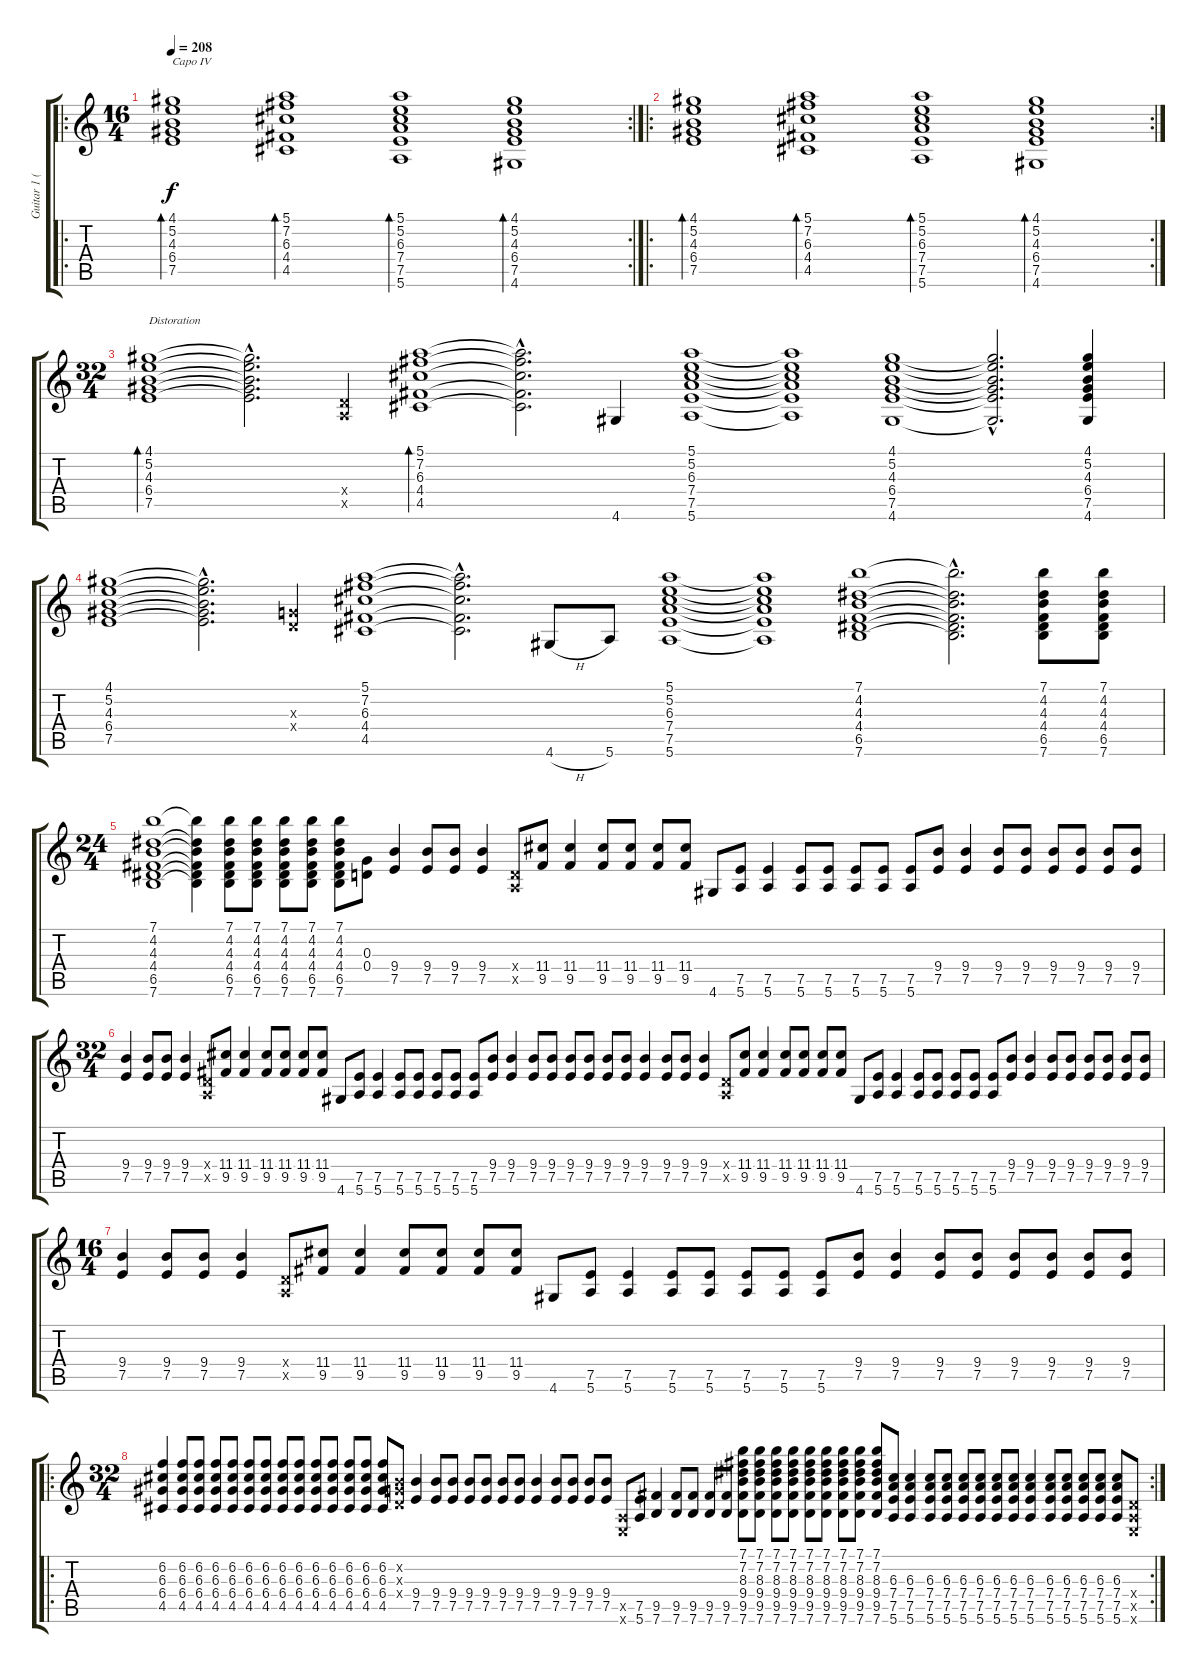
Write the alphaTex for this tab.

\track ("Guitar 1 (Capo IV)" "Guitar 1 (") {instrument electricguitarclean}
\staff {score tabs}
\tuning (E4 B3 G3 D3 A2 E2) {hide}
\ro
\rc 2
\ts (16 4)
\tempo 208
\clef g2
\ks c
(4.1 5.2 4.3 6.4 7.5).1{bd 60 txt "Capo IV" dy f instrument electricguitarclean} (5.1 7.2 6.3 4.4 4.5).1{bd 60} (5.1 5.2 6.3 7.4 7.5 5.6).1{bd 60} (4.1 5.2 4.3 6.4 7.5 4.6).1{bd 60} |
\ro
\rc 2
(4.1 5.2 4.3 6.4 7.5).1{bd 60} (5.1 7.2 6.3 4.4 4.5).1{bd 60} (5.1 5.2 6.3 7.4 7.5 5.6).1{bd 60} (4.1 5.2 4.3 6.4 7.5 4.6).1{bd 60} |
\ts (32 4)
(4.1 5.2 4.3 6.4 7.5).1{bd 60 txt "Distoration" instrument distortionguitar} (4.1{hac t} 5.2{hac t} 4.3{hac t} 6.4{hac t} 7.5{hac t}).2{d} (0.4{x} 0.5{x}).4 (5.1 7.2 6.3 4.4 4.5).1{bd 60} (5.1{hac t} 7.2{hac t} 6.3{hac t} 4.4{hac t} 4.5{hac t}).2{d} 4.6.4 (5.1 5.2 6.3 7.4 7.5 5.6).1 (5.1{t} 5.2{t} 6.3{t} 7.4{t} 7.5{t} 5.6{t}).1 (4.1 5.2 4.3 6.4 7.5 4.6).1 (4.1{hac t} 5.2{hac t} 4.3{hac t} 6.4{hac t} 7.5{hac t} 4.6{hac t}).2{d} (4.1 5.2 4.3 6.4 7.5 4.6).4 |
(4.1 5.2 4.3 6.4 7.5).1 (4.1{hac t} 5.2{hac t} 4.3{hac t} 6.4{hac t} 7.5{hac t}).2{d} (0.3{x} 0.4{x}).4 (5.1 7.2 6.3 4.4 4.5).1 (5.1{hac t} 7.2{hac t} 6.3{hac t} 4.4{hac t} 4.5{hac t}).2{d} 4.6{h}.8 5.6.8 (5.1 5.2 6.3 7.4 7.5 5.6).1 (5.1{t} 5.2{t} 6.3{t} 7.4{t} 7.5{t} 5.6{t}).1 (7.1 4.2 4.3 4.4 6.5 7.6).1 (7.1{hac t} 4.2{hac t} 4.3{hac t} 4.4{hac t} 6.5{hac t} 7.6{hac t}).2{d} (7.1 4.2 4.3 4.4 6.5 7.6).8 (7.1 4.2 4.3 4.4 6.5 7.6).8 |
\ts (24 4)
(7.1 4.2 4.3 4.4 6.5 7.6).1 (7.1{t} 4.2{t} 4.3{t} 4.4{t} 6.5{t} 7.6{t}).4 (7.1 4.2 4.3 4.4 6.5 7.6).8 (7.1 4.2 4.3 4.4 6.5 7.6).8 (7.1 4.2 4.3 4.4 6.5 7.6).8 (7.1 4.2 4.3 4.4 6.5 7.6).8 (7.1 4.2 4.3 4.4 6.5 7.6).8 (0.3 0.4).8 (9.4 7.5).4 (9.4 7.5).8 (9.4 7.5).8 (9.4 7.5).4 (0.4{x} 0.5{x}).8 (11.4 9.5).8 (11.4 9.5).4 (11.4 9.5).8 (11.4 9.5).8 (11.4 9.5).8 (11.4 9.5).8 4.6.8 (7.5 5.6).8 (7.5 5.6).4 (7.5 5.6).8 (7.5 5.6).8 (7.5 5.6).8 (7.5 5.6).8 (7.5 5.6).8 (9.4 7.5).8 (9.4 7.5).4 (9.4 7.5).8 (9.4 7.5).8 (9.4 7.5).8 (9.4 7.5).8 (9.4 7.5).8 (9.4 7.5).8 |
\ts (32 4)
(9.4 7.5).4 (9.4 7.5).8 (9.4 7.5).8 (9.4 7.5).4 (0.4{x} 0.5{x}).8 (11.4 9.5).8 (11.4 9.5).4 (11.4 9.5).8 (11.4 9.5).8 (11.4 9.5).8 (11.4 9.5).8 4.6.8 (7.5 5.6).8 (7.5 5.6).4 (7.5 5.6).8 (7.5 5.6).8 (7.5 5.6).8 (7.5 5.6).8 (7.5 5.6).8 (9.4 7.5).8 (9.4 7.5).4 (9.4 7.5).8 (9.4 7.5).8 (9.4 7.5).8 (9.4 7.5).8 (9.4 7.5).8 (9.4 7.5).8 (9.4 7.5).4 (9.4 7.5).8 (9.4 7.5).8 (9.4 7.5).4 (0.4{x} 0.5{x}).8 (11.4 9.5).8 (11.4 9.5).4 (11.4 9.5).8 (11.4 9.5).8 (11.4 9.5).8 (11.4 9.5).8 4.6.8 (7.5 5.6).8 (7.5 5.6).4 (7.5 5.6).8 (7.5 5.6).8 (7.5 5.6).8 (7.5 5.6).8 (7.5 5.6).8 (9.4 7.5).8 (9.4 7.5).4 (9.4 7.5).8 (9.4 7.5).8 (9.4 7.5).8 (9.4 7.5).8 (9.4 7.5).8 (9.4 7.5).8 |
\ts (16 4)
(9.4 7.5).4 (9.4 7.5).8 (9.4 7.5).8 (9.4 7.5).4 (0.4{x} 0.5{x}).8 (11.4 9.5).8 (11.4 9.5).4 (11.4 9.5).8 (11.4 9.5).8 (11.4 9.5).8 (11.4 9.5).8 4.6.8 (7.5 5.6).8 (7.5 5.6).4 (7.5 5.6).8 (7.5 5.6).8 (7.5 5.6).8 (7.5 5.6).8 (7.5 5.6).8 (9.4 7.5).8 (9.4 7.5).4 (9.4 7.5).8 (9.4 7.5).8 (9.4 7.5).8 (9.4 7.5).8 (9.4 7.5).8 (9.4 7.5).8 |
\ro
\rc 2
\ts (32 4)
(6.2 6.3 6.4 4.5).4 (6.2 6.3 6.4 4.5).8 (6.2 6.3 6.4 4.5).8 (6.2 6.3 6.4 4.5).8 (6.2 6.3 6.4 4.5).8 (6.2 6.3 6.4 4.5).8 (6.2 6.3 6.4 4.5).8 (6.2 6.3 6.4 4.5).8 (6.2 6.3 6.4 4.5).8 (6.2 6.3 6.4 4.5).8 (6.2 6.3 6.4 4.5).8 (6.2 6.3 6.4 4.5).8 (6.2 6.3 6.4 4.5).8 (6.2 6.3 6.4 4.5).8 (0.2{x} 0.3{x} 0.4{x}).8 (9.4 7.5).4 (9.4 7.5).8 (9.4 7.5).8 (9.4 7.5).8 (9.4 7.5).8 (9.4 7.5).8 (9.4 7.5).8 (9.4 7.5).4 (9.4 7.5).8 (9.4 7.5).8 (9.4 7.5).8 (9.4 7.5).8 (0.5{x} 0.6{x}).8 (7.5 5.6).8 (9.5 7.6).4 (9.5 7.6).8 (9.5 7.6).8 (9.5 7.6).8 (9.5 7.6).8 (7.1 7.2 8.3 9.4 9.5 7.6).8 (7.1 7.2 8.3 9.4 9.5 7.6).8 (7.1 7.2 8.3 9.4 9.5 7.6).8 (7.1 7.2 8.3 9.4 9.5 7.6).8 (7.1 7.2 8.3 9.4 9.5 7.6).8 (7.1 7.2 8.3 9.4 9.5 7.6).8 (7.1 7.2 8.3 9.4 9.5 7.6).8 (7.1 7.2 8.3 9.4 9.5 7.6).8 (7.1 7.2 8.3 9.4 9.5 7.6).8 (6.3 7.4 7.5 5.6).8 (6.3 7.4 7.5 5.6).4 (6.3 7.4 7.5 5.6).8 (6.3 7.4 7.5 5.6).8 (6.3 7.4 7.5 5.6).8 (6.3 7.4 7.5 5.6).8 (6.3 7.4 7.5 5.6).8 (6.3 7.4 7.5 5.6).8 (6.3 7.4 7.5 5.6).4 (6.3 7.4 7.5 5.6).8 (6.3 7.4 7.5 5.6).8 (6.3 7.4 7.5 5.6).8 (6.3 7.4 7.5 5.6).8 (6.3 7.4 7.5 5.6).8 (0.4{x} 0.5{x} 0.6{x}).8
